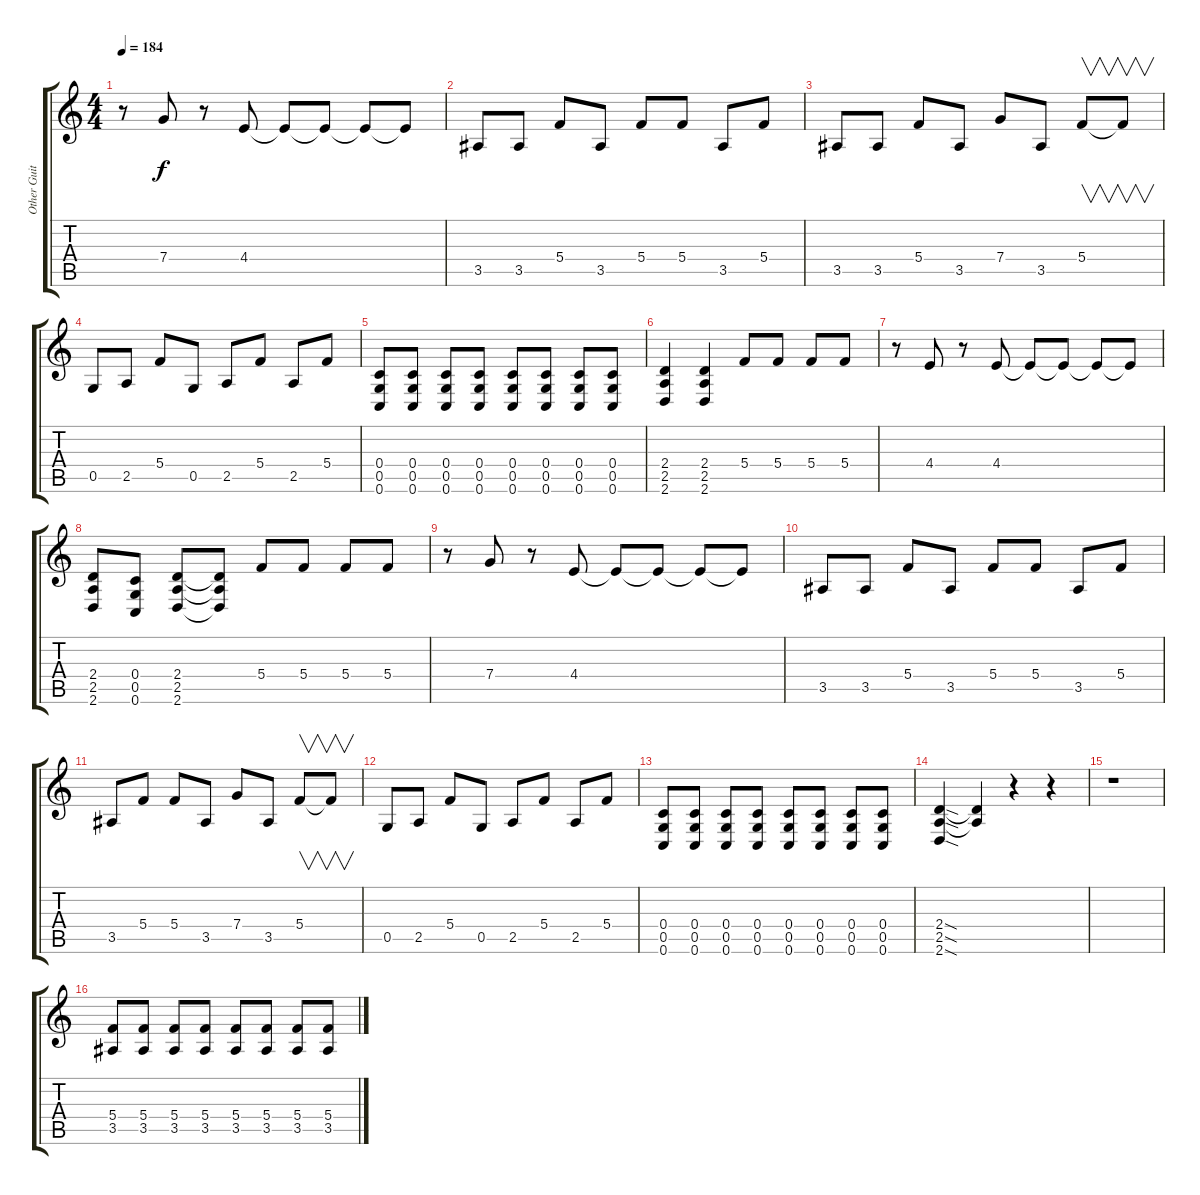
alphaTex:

\track ("Other Guitar 1 (Studio)" "Other Guit") {instrument distortionguitar}
\staff {score tabs}
\tuning (D4 A3 F3 C3 G2 C2) {hide}
\ts (4 4)
\tempo 184
\clef g2
\ks c
r.8{dy f} 7.4.8 r.8 4.4.8 4.4{t}.8 4.4{t}.8 4.4{t}.8 4.4{t}.8 |
3.5.8 3.5.8 5.4.8 3.5.8 5.4.8 5.4.8 3.5.8 5.4.8 |
3.5.8 3.5.8 5.4.8 3.5.8 7.4.8 3.5.8 5.4.8{v} 5.4{t}.8{v} |
0.5.8 2.5.8 5.4.8 0.5.8 2.5.8 5.4.8 2.5.8 5.4.8 |
(0.4 0.5 0.6).8 (0.4 0.5 0.6).8 (0.4 0.5 0.6).8 (0.4 0.5 0.6).8 (0.4 0.5 0.6).8 (0.4 0.5 0.6).8 (0.4 0.5 0.6).8 (0.4 0.5 0.6).8 |
(2.4 2.5 2.6).4 (2.4 2.5 2.6).4 5.4.8 5.4.8 5.4.8 5.4.8 |
r.8 4.4.8 r.8 4.4.8 4.4{t}.8 4.4{t}.8 4.4{t}.8 4.4{t}.8 |
(2.4 2.5 2.6).8 (0.4 0.5 0.6).8 (2.4 2.5 2.6).8 (2.4{t} 2.5{t} 2.6{t}).8 5.4.8 5.4.8 5.4.8 5.4.8 |
r.8 7.4.8 r.8 4.4.8 4.4{t}.8 4.4{t}.8 4.4{t}.8 4.4{t}.8 |
3.5.8 3.5.8 5.4.8 3.5.8 5.4.8 5.4.8 3.5.8 5.4.8 |
3.5.8 5.4.8 5.4.8 3.5.8 7.4.8 3.5.8 5.4.8{v} 5.4{t}.8{v} |
0.5.8 2.5.8 5.4.8 0.5.8 2.5.8 5.4.8 2.5.8 5.4.8 |
(0.4 0.5 0.6).8 (0.4 0.5 0.6).8 (0.4 0.5 0.6).8 (0.4 0.5 0.6).8 (0.4 0.5 0.6).8 (0.4 0.5 0.6).8 (0.4 0.5 0.6).8 (0.4 0.5 0.6).8 |
(2.4{sod} 2.5{sod} 2.6{sod}).4 (2.4{t} 2.5{t}).4 r.4 r.4 |
r.1 |
(5.4 3.5).8 (5.4 3.5).8 (5.4 3.5).8 (5.4 3.5).8 (5.4 3.5).8 (5.4 3.5).8 (5.4 3.5).8 (5.4 3.5).8
